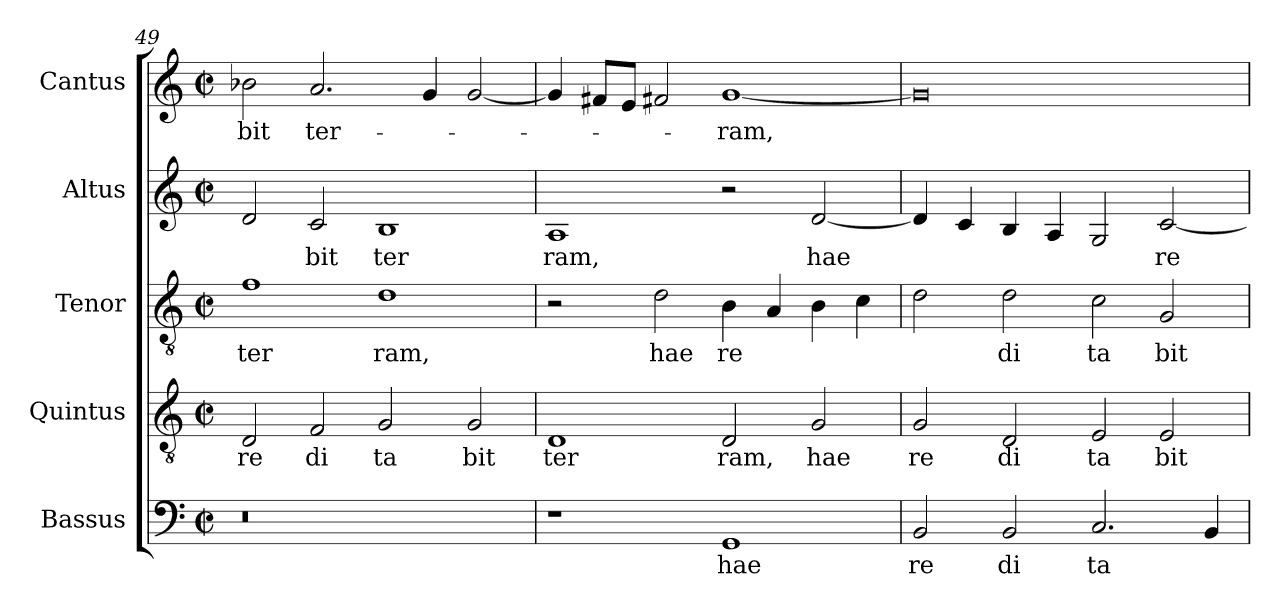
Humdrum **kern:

**kern	**text	**kern	**text	**kern	**text	**kern	**text	**kern	**text
*part5	*part5	*part4	*part4	*part3	*part3	*part2	*part2	*part1	*part1
*staff5	*staff5	*staff4	*staff4	*staff3	*staff3	*staff2	*staff2	*staff1	*staff1
*I"Bassus	*	*I"Quintus	*	*I"Tenor	*	*I"Altus	*	*I"Cantus	*
*clefF4	*	*clefGv2	*	*clefGv2	*	*clefG2	*	*clefG2	*
*M2/2	*	*M2/2	*	*M2/2	*	*M2/2	*	*M2/2	*
*met(c|)	*	*met(c|)	*	*met(c|)	*	*met(c|)	*	*met(c|)	*
=49	=49	=49	=49	=49	=49	=49	=49	=49	=49
!	!	!	!LO:LY:b:cj	!	!LO:LY:b:cj	!	!	!	!LO:LY:b:cj
0r	.	2D/	re	1f	ter	2d/	.	2b-X\	-bit
!	!	!	!LO:LY:b:cj	!	!	!	!LO:LY:b:cj	!	!LO:LY:b
.	.	2F/	di	.	.	2c/	bit	2.a/	ter-
!	!	!	!LO:LY:b:cj	!	!LO:LY:b:cj	!	!LO:LY:b:cj	!	!
.	.	2G/	ta	1d	ram,	1B	ter	.	.
.	.	.	.	.	.	.	.	4g/	.
!	!	!	!LO:LY:b:cj	!	!	!	!	!	!
.	.	2G/	bit	.	.	.	.	[<2g/	.
=50	=50	=50	=50	=50	=50	=50	=50	=50	=50
!	!	!	!LO:LY:b:cj	!	!	!	!LO:LY:b:cj	!	!
1r	.	1D	ter	2r	.	1A	ram,	4g/]	.
.	.	.	.	.	.	.	.	8f#/L	.
.	.	.	.	.	.	.	.	8e/J	.
!	!	!	!	!	!LO:LY:b:cj	!	!	!	!
.	.	.	.	2d\	hae	.	.	2f#X/	.
!	!LO:LY:b:cj	!	!LO:LY:b:cj	!	!LO:LY:b:cj	!	!	!	!LO:LY:b
1GG	hae	2D/	ram,	4B\	re	2r	.	[<1g	-ram,
.	.	.	.	4A/	.	.	.	.	.
!	!	!	!LO:LY:b:cj	!	!	!	!LO:LY:b	!	!
.	.	2G/	hae	4B\	.	[<2d/	hae	.	.
.	.	.	.	4c\	.	.	.	.	.
=51	=51	=51	=51	=51	=51	=51	=51	=51	=51
!	!LO:LY:b:cj	!	!LO:LY:b:cj	!	!	!	!	!	!
2BB/	re	2G/	re	2d\	.	4d/]	.	0g]	.
.	.	.	.	.	.	4c/	.	.	.
!	!LO:LY:b:cj	!	!LO:LY:b:cj	!	!LO:LY:b:cj	!	!	!	!
2BB/	di	2D/	di	2d\	di	4B/	.	.	.
.	.	.	.	.	.	4A/	.	.	.
!	!LO:LY:b:cj	!	!LO:LY:b:cj	!	!LO:LY:b:cj	!	!	!	!
2.C/	ta	2E/	ta	2c\	ta	2G/	.	.	.
!	!	!	!LO:LY:b:cj	!	!LO:LY:b:cj	!	!LO:LY:b:cj	!	!
.	.	2E/	bit	2G/	bit	[>2c/	re	.	.
4BB/	.	.	.	.	.	.	.	.	.
=	=	=	=	=	=	=	=	=	=
*-	*-	*-	*-	*-	*-	*-	*-	*-	*-
